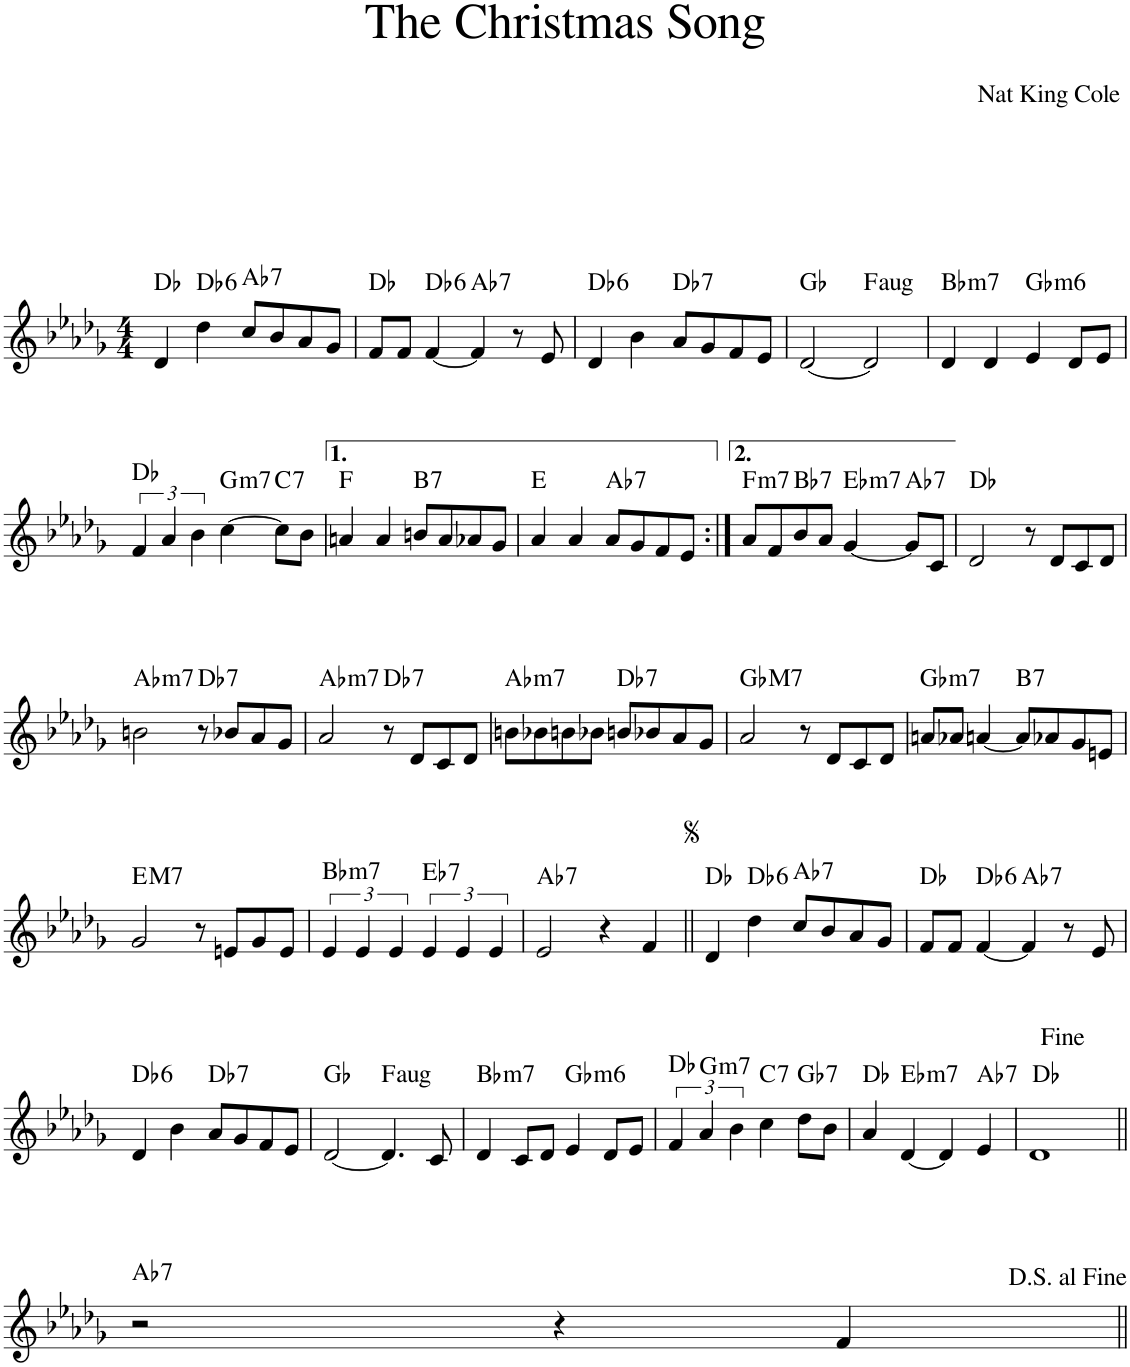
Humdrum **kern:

**kern	**harte
*part1	*part1
*staff1	*
*I"Piano	*
*I'Pno.	*
*clefG2	*
*k[b-e-a-d-g-]	*
*M4/4	*
=1	=1
4d-/	Db:maj
!	!LO:H:kt=6
4dd-\	Db:maj6
!	!LO:H:kt=7
8cc/L	Ab:7
8b-/	.
8a-/	.
8g-/J	.
=2	=2
8f/L	Db:maj
8f/J	.
!	!LO:H:kt=6
[4f/	Db:maj6
!	!LO:H:kt=7
4f/]	Ab:7
8r	.
8e-/	.
=3	=3
!	!LO:H:kt=6
4d-/	Db:maj6
4b-\	.
!	!LO:H:kt=7
8a-/L	Db:7
8g-/	.
8f/	.
8e-/J	.
=4	=4
[2d-/	Gb:maj
!	!LO:H:kt=aug
2d-/]	F:aug
=5	=5
!	!LO:H:kt=m7
4d-/	Bb:min7
4d-/	.
!	!LO:H:kt=m6
4e-/	Gb:min6
8d-/L	.
8e-/J	.
!!LO:LB:g=z
=6	=6
6f/	Db:maj
6a-/	.
6b-\	.
!	!LO:H:kt=m7
[4cc\	G:min7
!	!LO:H:kt=7
8cc\L]	C:7
8b-\J	.
=7	=7
4an/	F:maj
4a/	.
!	!LO:H:kt=7
8bn/L	B:7
8a/	.
8a-X/	.
8g-/J	.
=8	=8
4a-/	E:maj
4a-/	.
!	!LO:H:kt=7
8a-/L	Ab:7
8g-/	.
8f/	.
8e-/J	.
=9:|!	=9:|!
!	!LO:H:kt=m7
8a-/L	F:min7
8f/	.
!	!LO:H:kt=7
8b-/	Bb:7
8a-/J	.
!	!LO:H:kt=m7
[4g-/	Eb:min7
!	!LO:H:kt=7
8g-/L]	Ab:7
8c/J	.
=10	=10
2d-/	Db:maj
8r	.
8d-/L	.
8c/	.
8d-/J	.
!!LO:LB:g=z
=11	=11
!	!LO:H:kt=m7
2bn\	Ab:min7
!	!LO:H:kt=7
8r	Db:7
8b-X/L	.
8a-/	.
8g-/J	.
=12	=12
!	!LO:H:kt=m7
2a-/	Ab:min7
!	!LO:H:kt=7
8r	Db:7
8d-/L	.
8c/	.
8d-/J	.
=13	=13
!	!LO:H:kt=m7
8bn\L	Ab:min7
8b-X\	.
8bn\	.
8b-X\J	.
!	!LO:H:kt=7
8bn/L	Db:7
8b-X/	.
8a-/	.
8g-/J	.
=14	=14
!	!LO:H:kt=M7
2a-/	Gb:maj7
8r	.
8d-/L	.
8c/	.
8d-/J	.
=15	=15
!	!LO:H:kt=m7
8an/L	Gb:min7
8a-X/J	.
[4an/	.
!	!LO:H:kt=7
8a/L]	B:7
8a-X/	.
8g-/	.
8en/J	.
!!LO:LB:g=z
=16	=16
!	!LO:H:kt=M7
2g-/	E:maj7
8r	.
8en/L	.
8g-/	.
8e/J	.
=17	=17
!	!LO:H:kt=m7
6e-/	Bb:min7
6e-/	.
6e-/	.
!	!LO:H:kt=7
6e-/	Eb:7
6e-/	.
6e-/	.
=18	=18
!	!LO:H:kt=7
2e-/	Ab:7
4r	.
4f/	.
=19||	=19||
4d-/	Db:maj
!	!LO:H:kt=6
4dd-\	Db:maj6
!	!LO:H:kt=7
8cc/L	Ab:7
8b-/	.
8a-/	.
8g-/J	.
=20	=20
8f/L	Db:maj
8f/J	.
!	!LO:H:kt=6
[4f/	Db:maj6
!	!LO:H:kt=7
4f/]	Ab:7
8r	.
8e-/	.
!!LO:LB:g=z
=21	=21
!	!LO:H:kt=6
4d-/	Db:maj6
4b-\	.
!	!LO:H:kt=7
8a-/L	Db:7
8g-/	.
8f/	.
8e-/J	.
=22	=22
[2d-/	Gb:maj
!	!LO:H:kt=aug
4.d-/]	F:aug
8c/	.
=23	=23
!	!LO:H:kt=m7
4d-/	Bb:min7
8c/L	.
8d-/J	.
!	!LO:H:kt=m6
4e-/	Gb:min6
8d-/L	.
8e-/J	.
=24	=24
6f/	Db:maj
6a-/	.
!	!LO:H:kt=m7
6b-\	G:min7
!	!LO:H:kt=7
4cc\	C:7
!	!LO:H:kt=7
8dd-\L	Gb:7
8b-\J	.
=25	=25
4a-/	Db:maj
!	!LO:H:kt=m7
[4d-/	Eb:min7
4d-/]	.
!	!LO:H:kt=7
4e-/	Ab:7
=26	=26
1d-	Db:maj
!!LO:LB:g=z
=27||	=27||
!	!LO:H:kt=7
2r	Ab:7
4r	.
4f/	.
=||	=||
*-	*-
